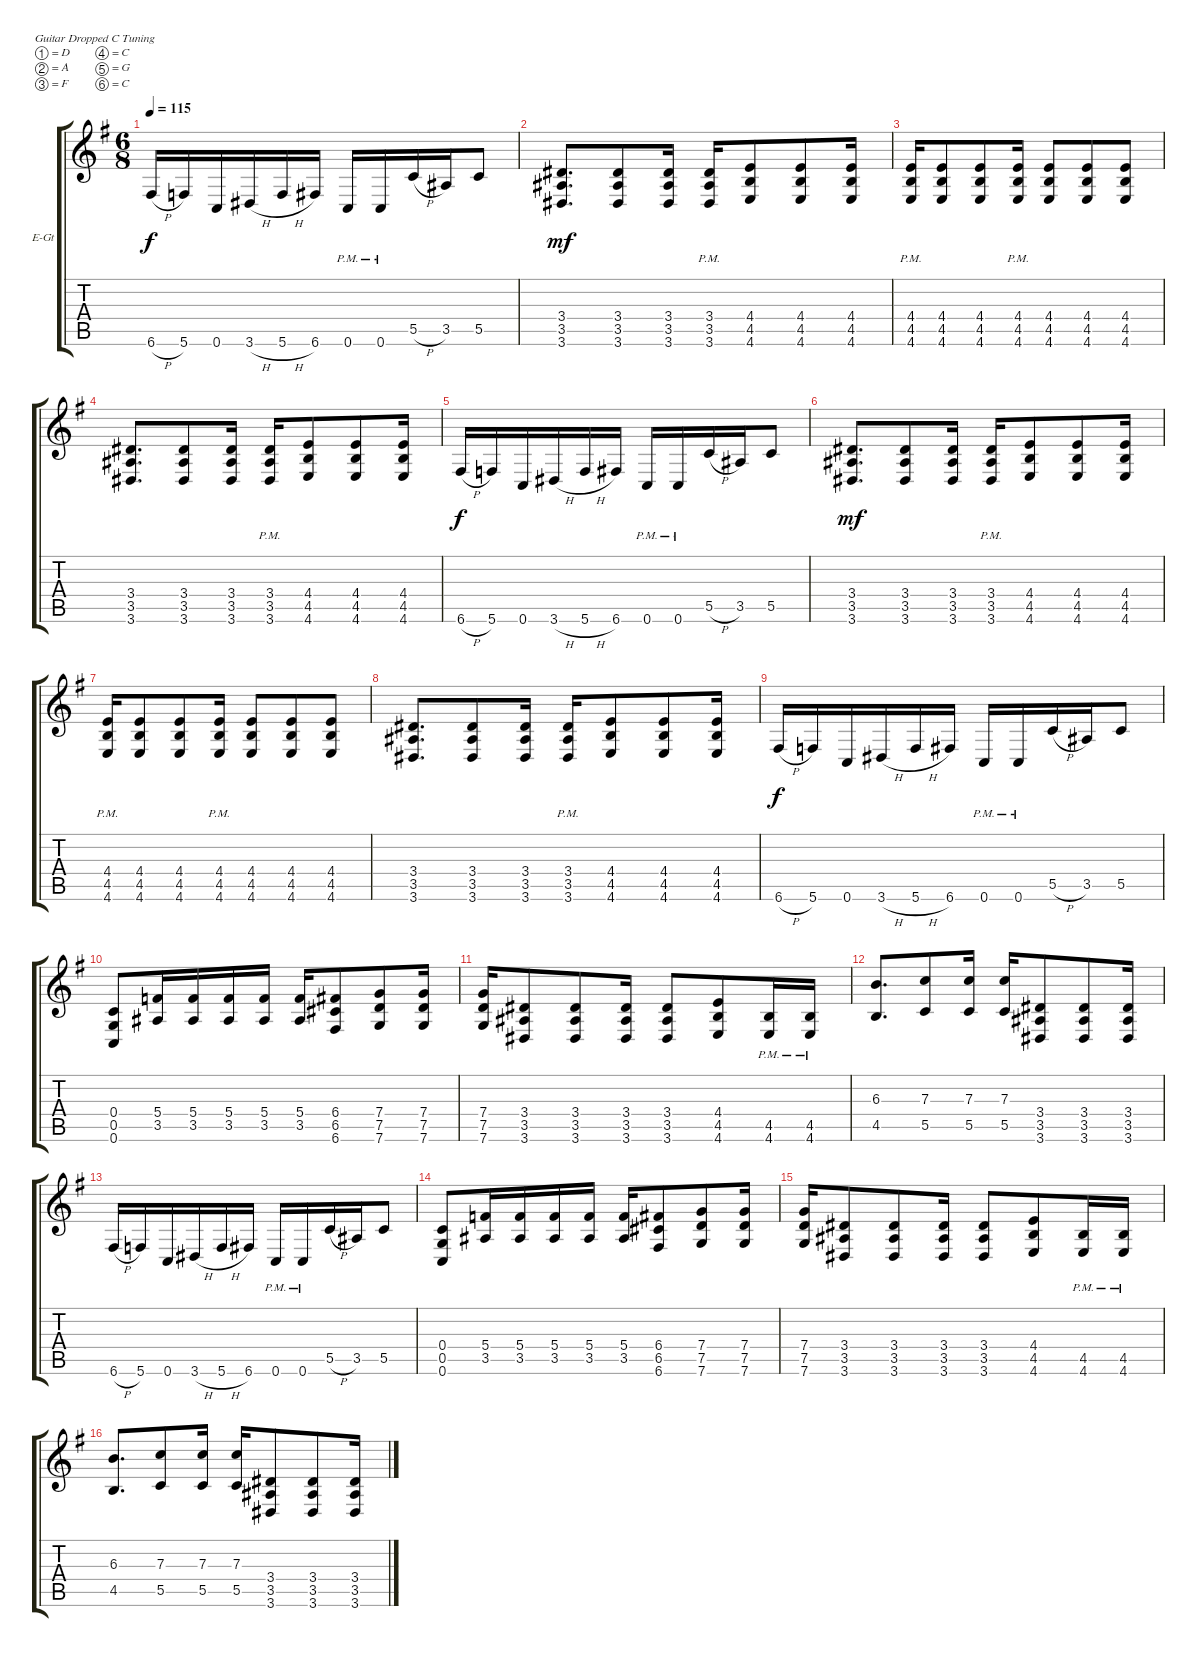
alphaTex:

\bracketExtendMode groupsimilarinstruments
\firstSystemTrackNameOrientation horizontal
\otherSystemsTrackNameOrientation horizontal
\track ("Electric Guitar 2" "E-Gt") {instrument distortionguitar}
\staff {score tabs}
\tuning (D4 A3 F3 C3 G2 C2)
\ts (6 8)
\tempo 115
\clef g2
\ks eminor
6.6{h}.16{dy f} 5.6.16 0.6.16 3.6{h}.16 5.6{h}.16 6.6.16 0.6{pm}.16 0.6{pm}.16 5.5{h}.16 3.5.16 5.5.8 |
(3.6 3.5 3.4).8{d dy mf} (3.6 3.4 3.5).8 (3.6 3.5 3.4).16 (3.6{pm} 3.4{pm} 3.5{pm}).16 (4.6 4.5 4.4).8 (4.6 4.5 4.4).8 (4.6 4.5 4.4).16 |
(4.4{pm} 4.5{pm} 4.6{pm}).16 (4.6 4.4 4.5).8 (4.6 4.4 4.5).8 (4.6{pm} 4.5{pm} 4.4{pm}).16 (4.5 4.6 4.4).8 (4.5 4.6 4.4).8 (4.5 4.6 4.4).8 |
(3.6 3.5 3.4).8{d} (3.6 3.4 3.5).8 (3.6 3.5 3.4).16 (3.6{pm} 3.4{pm} 3.5{pm}).16 (4.6 4.5 4.4).8 (4.6 4.5 4.4).8 (4.6 4.5 4.4).16 |
6.6{h}.16{dy f} 5.6.16 0.6.16 3.6{h}.16 5.6{h}.16 6.6.16 0.6{pm}.16 0.6{pm}.16 5.5{h}.16 3.5.16 5.5.8 |
(3.6 3.5 3.4).8{d dy mf} (3.6 3.4 3.5).8 (3.6 3.5 3.4).16 (3.6{pm} 3.4{pm} 3.5{pm}).16 (4.6 4.5 4.4).8 (4.6 4.5 4.4).8 (4.6 4.5 4.4).16 |
(4.4{pm} 4.5{pm} 4.6{pm}).16 (4.6 4.4 4.5).8 (4.6 4.4 4.5).8 (4.6{pm} 4.5{pm} 4.4{pm}).16 (4.5 4.6 4.4).8 (4.5 4.6 4.4).8 (4.5 4.6 4.4).8 |
(3.6 3.5 3.4).8{d} (3.6 3.4 3.5).8 (3.6 3.5 3.4).16 (3.6{pm} 3.4{pm} 3.5{pm}).16 (4.6 4.5 4.4).8 (4.6 4.5 4.4).8 (4.6 4.5 4.4).16 |
6.6{h}.16{dy f} 5.6.16 0.6.16 3.6{h}.16 5.6{h}.16 6.6.16 0.6{pm}.16 0.6{pm}.16 5.5{h}.16 3.5.16 5.5.8 |
(0.6 0.5 0.4).8 (3.5 5.4).16 (3.5 5.4).16 (3.5 5.4).16 (3.5 5.4).16 (3.5 5.4).16 (6.6 6.5 6.4).8 (7.6 7.5 7.4).8 (7.4 7.5 7.6).16 |
(7.6 7.5 7.4).16 (3.5 3.6 3.4).8 (3.6 3.5 3.4).8 (3.4 3.5 3.6).16 (3.6 3.5 3.4).8 (4.6 4.5 4.4).8 (4.6{pm} 4.5{pm}).16 (4.5{pm} 4.6{pm}).16 |
(4.5 6.3).8{d} (7.3 5.5).8 (5.5 7.3).16 (5.5 7.3).16 (3.6 3.5 3.4).8 (3.4 3.5 3.6).8 (3.4 3.5 3.6).16 |
6.6{h}.16 5.6.16 0.6.16 3.6{h}.16 5.6{h}.16 6.6.16 0.6{pm}.16 0.6{pm}.16 5.5{h}.16 3.5.16 5.5.8 |
(0.6 0.5 0.4).8 (3.5 5.4).16 (3.5 5.4).16 (3.5 5.4).16 (3.5 5.4).16 (3.5 5.4).16 (6.6 6.5 6.4).8 (7.6 7.5 7.4).8 (7.4 7.5 7.6).16 |
(7.6 7.5 7.4).16 (3.5 3.6 3.4).8 (3.6 3.5 3.4).8 (3.4 3.5 3.6).16 (3.6 3.5 3.4).8 (4.6 4.5 4.4).8 (4.6{pm} 4.5{pm}).16 (4.5{pm} 4.6{pm}).16 |
(4.5 6.3).8{d} (7.3 5.5).8 (5.5 7.3).16 (5.5 7.3).16 (3.6 3.5 3.4).8 (3.4 3.5 3.6).8 (3.4 3.5 3.6).16
